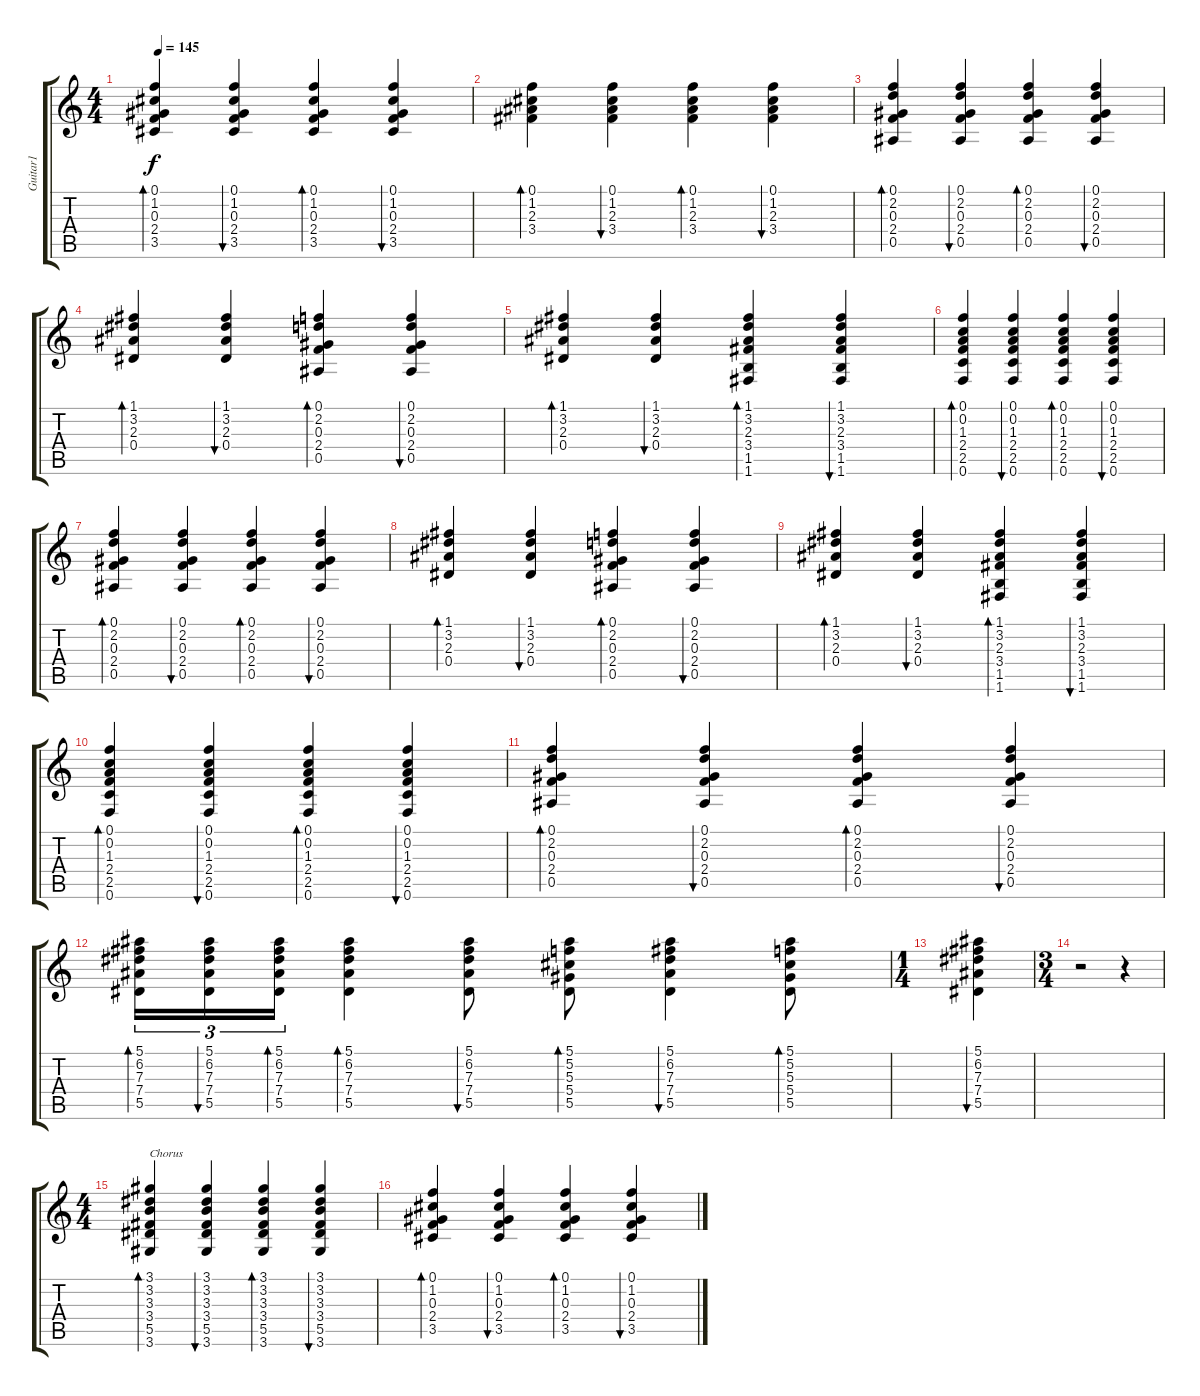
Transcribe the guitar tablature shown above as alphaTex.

\track ("Guitar1" "Guitar1") {instrument electricguitarmuted}
\staff {score tabs}
\tuning (F4 C4 Ab3 Eb3 Bb2 F2) {hide}
\ts (4 4)
\tempo 145
\clef g2
\ks c
(0.1 1.2 0.3 2.4 3.5).4{bd 60 dy f} (0.1 1.2 0.3 2.4 3.5).4{bu 60} (0.1 1.2 0.3 2.4 3.5).4{bd 60} (0.1 1.2 0.3 2.4 3.5).4{bu 60} |
(0.1 1.2 2.3 3.4).4{bd 60} (0.1 1.2 2.3 3.4).4{bu 60} (0.1 1.2 2.3 3.4).4{bd 60} (0.1 1.2 2.3 3.4).4{bu 60} |
(0.1 2.2 0.3 2.4 0.5).4{bd 60} (0.1 2.2 0.3 2.4 0.5).4{bu 60} (0.1 2.2 0.3 2.4 0.5).4{bd 60} (0.1 2.2 0.3 2.4 0.5).4{bu 60} |
(1.1 3.2 2.3 0.4).4{bd 120} (1.1 3.2 2.3 0.4).4{bu 60} (0.1 2.2 0.3 2.4 0.5).4{bd 60} (0.1 2.2 0.3 2.4 0.5).4{bu 60} |
(1.1 3.2 2.3 0.4).4{bd 60} (1.1 3.2 2.3 0.4).4{bu 60} (1.1 3.2 2.3 3.4 1.5 1.6).4{bd 60} (1.1 3.2 2.3 3.4 1.5 1.6).4{bu 60} |
(0.1 0.2 1.3 2.4 2.5 0.6).4{bd 60} (0.1 0.2 1.3 2.4 2.5 0.6).4{bu 60} (0.1 0.2 1.3 2.4 2.5 0.6).4{bd 60} (0.1 0.2 1.3 2.4 2.5 0.6).4{bu 60} |
(0.1 2.2 0.3 2.4 0.5).4{bd 60} (0.1 2.2 0.3 2.4 0.5).4{bu 60} (0.1 2.2 0.3 2.4 0.5).4{bd 60} (0.1 2.2 0.3 2.4 0.5).4{bu 60} |
(1.1 3.2 2.3 0.4).4{bd 120} (1.1 3.2 2.3 0.4).4{bu 60} (0.1 2.2 0.3 2.4 0.5).4{bd 60} (0.1 2.2 0.3 2.4 0.5).4{bu 60} |
(1.1 3.2 2.3 0.4).4{bd 60} (1.1 3.2 2.3 0.4).4{bu 60} (1.1 3.2 2.3 3.4 1.5 1.6).4{bd 60} (1.1 3.2 2.3 3.4 1.5 1.6).4{bu 60} |
(0.1 0.2 1.3 2.4 2.5 0.6).4{bd 60} (0.1 0.2 1.3 2.4 2.5 0.6).4{bu 60} (0.1 0.2 1.3 2.4 2.5 0.6).4{bd 60} (0.1 0.2 1.3 2.4 2.5 0.6).4{bu 60} |
(0.1 2.2 0.3 2.4 0.5).4{bd 60} (0.1 2.2 0.3 2.4 0.5).4{bu 60} (0.1 2.2 0.3 2.4 0.5).4{bd 60} (0.1 2.2 0.3 2.4 0.5).4{bu 60} |
(5.1 6.2 7.3 7.4 5.5).16{tu (3 2) bd 60} (5.1 6.2 7.3 7.4 5.5).16{tu (3 2) bu 60} (5.1 6.2 7.3 7.4 5.5).16{tu (3 2) bd 60} (5.1 6.2 7.3 7.4 5.5).4{bd 60} (5.1 6.2 7.3 7.4 5.5).8{bu 60} (5.1 5.2 5.3 5.4 5.5).8{bd 60} (5.1 6.2 7.3 7.4 5.5).4{bu 60} (5.1 5.2 5.3 5.4 5.5).8{bd 60} |
\ts (1 4)
(5.1 6.2 7.3 7.4 5.5).4{bu 60} |
\ts (3 4)
r.2 r.4 |
\ts (4 4)
(3.1 3.2 3.3 3.4 5.5 3.6).4{bd 60 txt "Chorus"} (3.1 3.2 3.3 3.4 5.5 3.6).4{bu 60} (3.1 3.2 3.3 3.4 5.5 3.6).4{bd 60} (3.1 3.2 3.3 3.4 5.5 3.6).4{bu 60} |
(0.1 1.2 0.3 2.4 3.5).4{bd 60} (0.1 1.2 0.3 2.4 3.5).4{bu 60} (0.1 1.2 0.3 2.4 3.5).4{bd 60} (0.1 1.2 0.3 2.4 3.5).4{bu 60}
